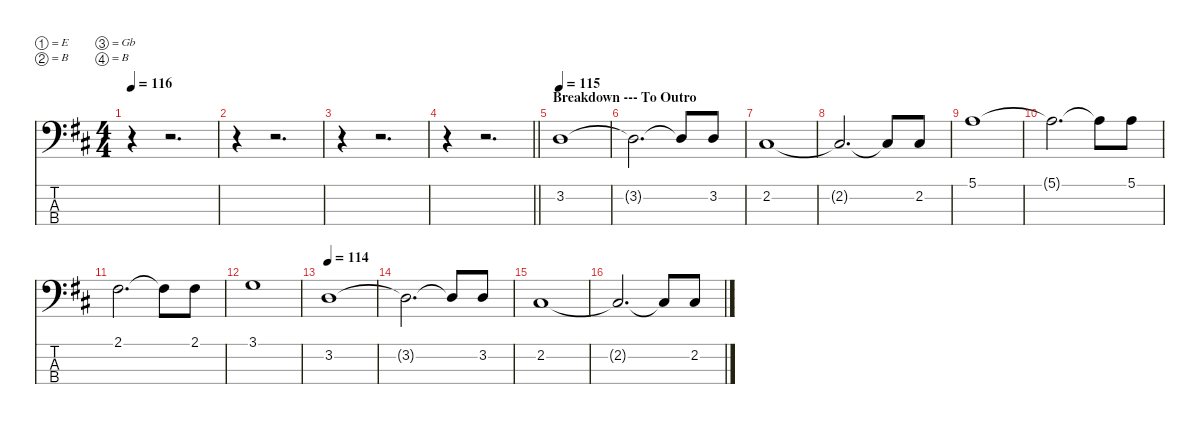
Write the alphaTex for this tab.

\defaultSystemsLayout 4
\hideDynamics
\bracketExtendMode nobrackets
\singleTrackTrackNamePolicy hidden
\multiTrackTrackNamePolicy hidden
\firstSystemTrackNameMode fullname
\firstSystemTrackNameOrientation horizontal
\otherSystemsTrackNameOrientation horizontal
\track ("Jeff Caxide" "el.bs.") {instrument electricbassfinger}
\staff {score tabs}
\tuning (E2 B1 Gb1 B0)
\ts (4 4)
\tempo 116
\clef f4
\ks bminor
r.4{dy f beam Down} r.2{d beam Down} |
r.4{beam Down} r.2{d beam Down} |
r.4{beam Down} r.2{d beam Down} |
\barLineRight lightlight
r.4{beam Down} r.2{d beam Down} |
\section ("" "Breakdown --- To Outro")
\tempo 115
3.2{acc forcenatural}.1{beam Down} |
3.2{t acc forcenatural}.2{d beam Down} 3.2{t acc forcenatural}.8{beam Up} 3.2{acc forcenatural}.8{beam Up} |
2.2{acc #}.1{beam Up} |
2.2{t acc #}.2{d beam Up} 2.2{t acc #}.8{beam Up} 2.2{acc #}.8{beam Up} |
5.1{acc forcenatural}.1{beam Down} |
5.1{t acc forcenatural}.2{d beam Down} 5.1{t acc forcenatural}.8{beam Down} 5.1{acc forcenatural}.8{beam Down} |
2.1{acc #}.2{d beam Down} 2.1{t acc #}.8{beam Down} 2.1{acc #}.8{beam Down} |
3.1{acc forcenatural}.1{beam Down} |
\tempo 114
3.2{acc forcenatural}.1{beam Down} |
3.2{t acc forcenatural}.2{d beam Down} 3.2{t acc forcenatural}.8{beam Up} 3.2{acc forcenatural}.8{beam Up} |
2.2{acc #}.1{beam Up} |
2.2{t acc #}.2{d beam Up} 2.2{t acc #}.8{beam Up} 2.2{acc #}.8{beam Up}
